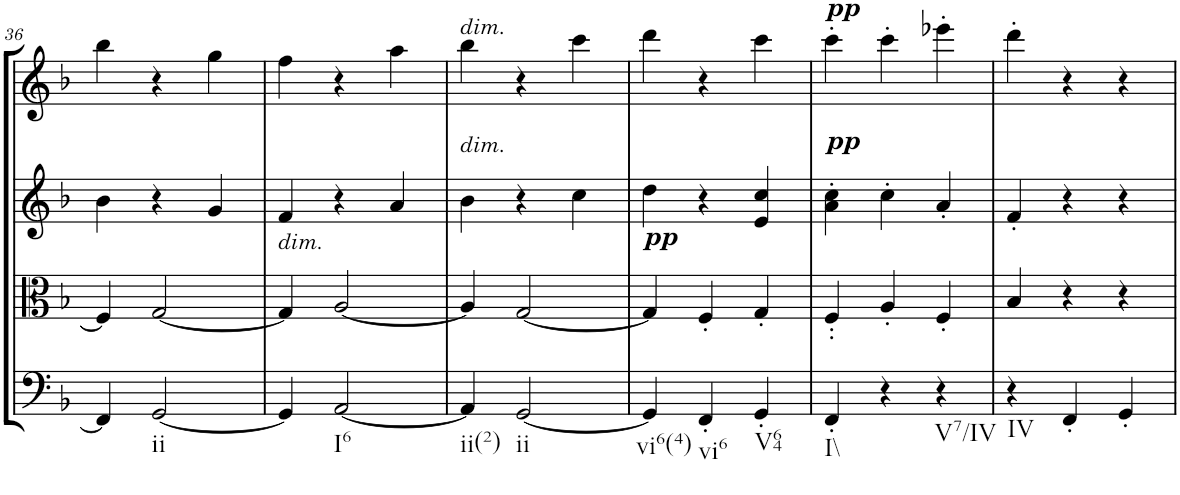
**kern	**kern	**kern	**kern
*part4	*part3	*part2	*part1
*staff4	*staff3	*staff2	*staff1
*I"Cello	*I"Viola	*I"2nd Violin	*I"1st Violin
*	*I'Vla	*I'Vln	*I'Vln
!!LO:PB:g=z
*clefF4	*clefC3	*clefG2	*clefG2
*k[b-]	*k[b-]	*k[b-]	*k[b-]
*F:	*F:	*F:	*F:
*M3/4	*M3/4	*M3/4	*M3/4
=36	=36	=36	=36
4FF/]	4F/]	4b-\	4bb-\
!LO:TX:b:t=ii	!	!	!
[2GG/	[2G/	4r	4r
.	.	4g/	4gg\
=37	=37	=37	=37
!	!LO:TX:a:i:t=dim.	!	!
4GG/]	4G/]	4f/	4ff\
!LO:TX:b:t=I6	!	!	!
[2AA/	[2A/	4r	4r
.	.	4a/	4aa\
=38	=38	=38	=38
!	!	!	!LO:TX:a:i:t=dim.
!	!	!LO:TX:a:i:t=dim.	!
!LO:TX:b:t=ii(2)	!	!	!
4AA/]	4A/]	4b-\	4bb-\
!LO:TX:b:t=ii	!	!	!
[2GG/	[2G/	4r	4r
.	.	4cc\	4ccc\
=39	=39	=39	=39
!	!LO:TX:a:Bi:t=pp	!	!
!LO:TX:b:t=vi6(4)	!	!	!
4GG/]	4G/]	4dd\	4ddd\
!LO:TX:b:t=vi6	!	!	!
4FF'/	4F'/	4r	4r
!LO:TX:b:t=V64	!	!	!
4GG'/	4G'/	4e/ 4cc/	4ccc\
=40	=40	=40	=40
!	!	!	!LO:TX:a:Bi:t=pp
!	!	!LO:TX:a:Bi:t=pp	!
!LO:TX:b:t=I\\	!	!	!
4FF'/	4F''/	4a\' 4cc\'	4ccc'\
4r	4A'/	4cc'\	4ccc'\
!LO:TX:b:t=V7/IV	!	!	!
4r	4F'/	4a'/	4eee-X'\
=41	=41	=41	=41
!LO:TX:b:t=IV	!	!	!
4r	4B-/	4f'/	4ddd'\
4FF'/	4r	4r	4r
4GG'/	4r	4r	4r
=	=	=	=
*-	*-	*-	*-
